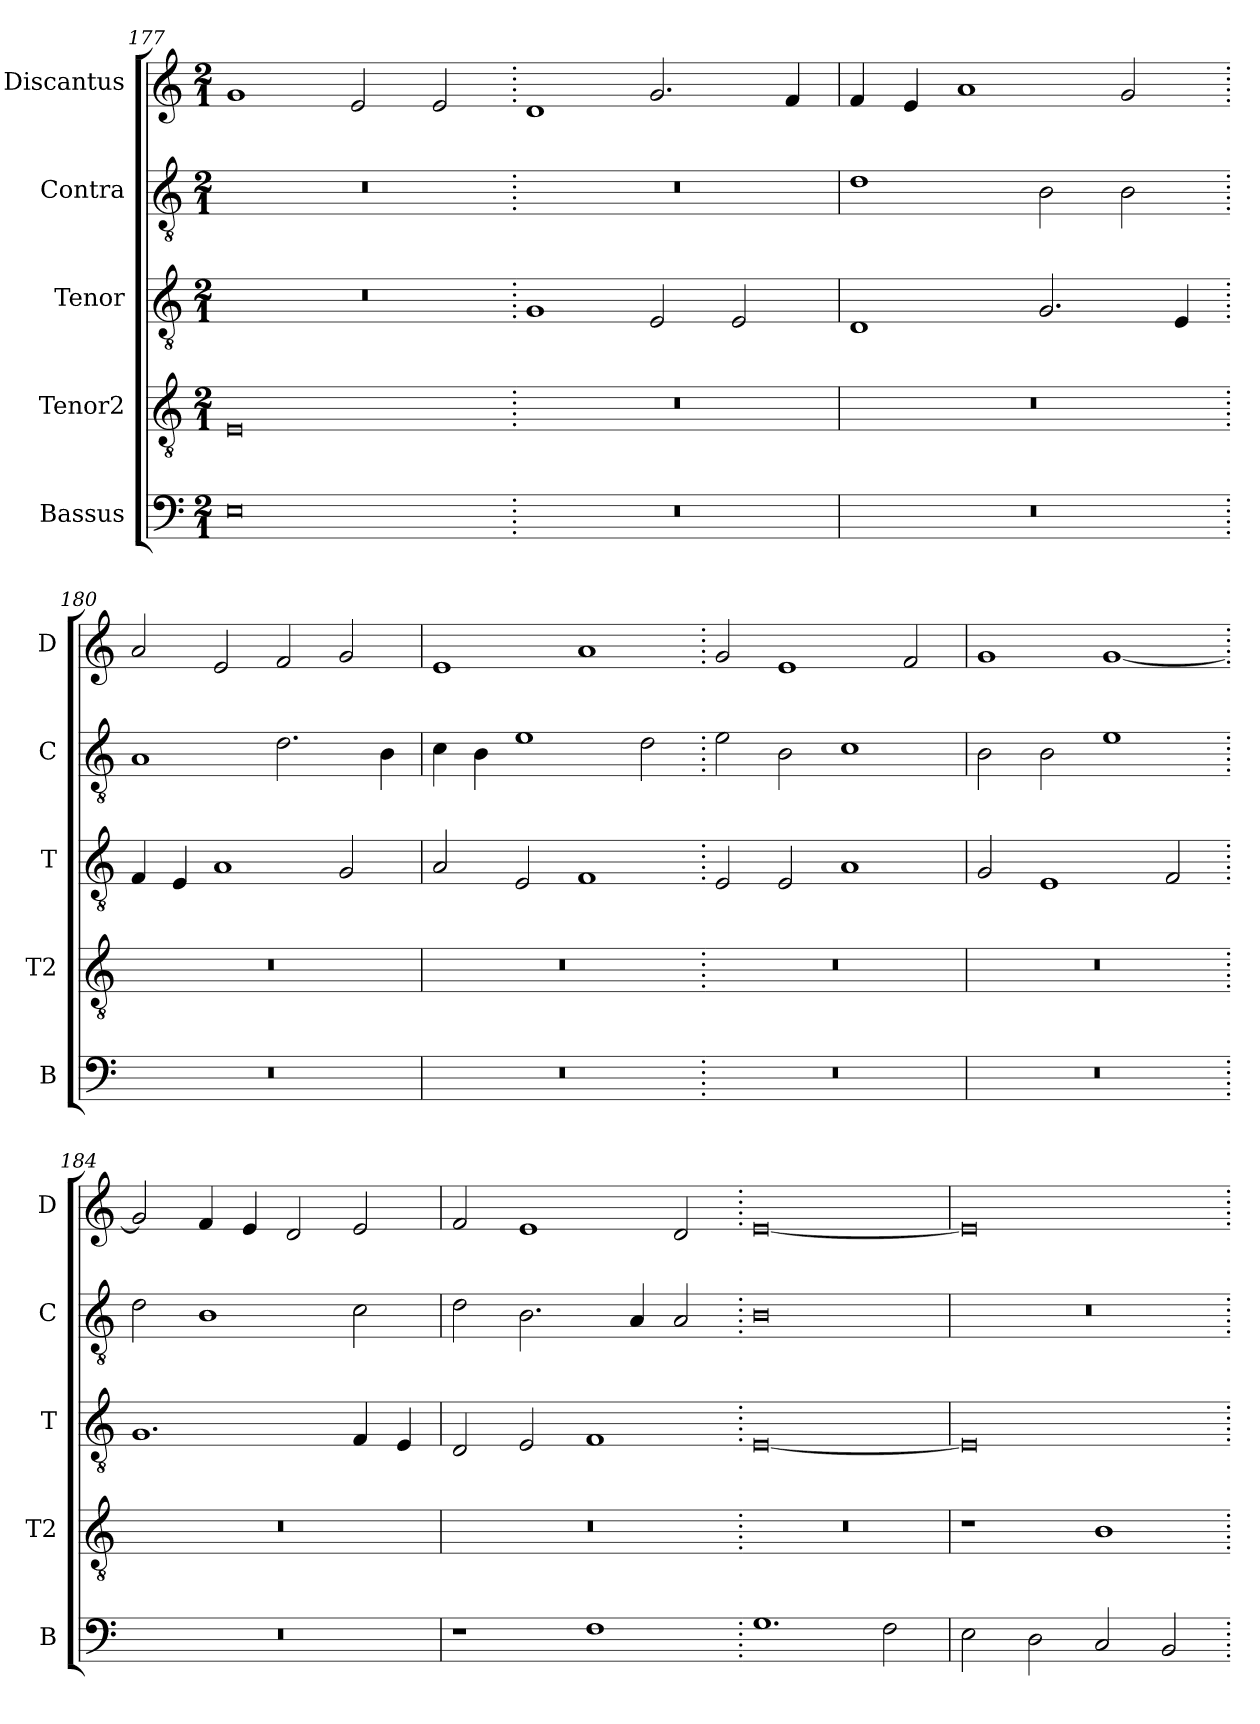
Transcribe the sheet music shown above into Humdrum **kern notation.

**kern	**kern	**kern	**kern	**kern
*part5	*part4	*part3	*part2	*part1
*staff5	*staff4	*staff3	*staff2	*staff1
*I"Bassus	*I"Tenor2	*I"Tenor	*I"Contra	*I"Discantus
*I'B	*I'T2	*I'T	*I'C	*I'D
*clefF4	*clefGv2	*clefGv2	*clefGv2	*clefG2
*k[]	*k[]	*k[]	*k[]	*k[]
*M2/1	*M2/1	*M2/1	*M2/1	*M2/1
=177	=177	=177	=177	=177
0E	0E	0r	0r	1g
.	.	.	.	2e/
.	.	.	.	2e/
=178.	=178.	=178.	=178.	=178.
0r	0r	1G	0r	1d
.	.	2E/	.	2.g/
.	.	2E/	.	.
.	.	.	.	4f/
=179	=179	=179	=179	=179
0r	0r	1D	1d	4f/
.	.	.	.	4e/
.	.	.	.	1a
.	.	2.G/	2B\	.
.	.	.	2B\	2g/
.	.	4E/	.	.
=180.	=180.	=180.	=180.	=180.
0r	0r	4F/	1A	2a/
.	.	4E/	.	.
.	.	1A	.	2e/
.	.	.	2.d\	2f/
.	.	2G/	.	2g/
.	.	.	4B\	.
=181	=181	=181	=181	=181
0r	0r	2A/	4c\	1e
.	.	.	4B\	.
.	.	2E/	1e	.
.	.	1F	.	1a
.	.	.	2d\	.
=182.	=182.	=182.	=182.	=182.
0r	0r	2E/	2e\	2g/
.	.	2E/	2B\	1e
.	.	1A	1c	.
.	.	.	.	2f/
=183	=183	=183	=183	=183
0r	0r	2G/	2B\	1g
.	.	1E	2B\	.
.	.	.	1e	[1g
.	.	2F/	.	.
=184.	=184.	=184.	=184.	=184.
0r	0r	1.G	2d\	2g/]
.	.	.	1B	4f/
.	.	.	.	4e/
.	.	.	.	2d/
.	.	4F/	2c\	2e/
.	.	4E/	.	.
=185	=185	=185	=185	=185
1r	0r	2D/	2d\	2f/
.	.	2E/	2.B\	1e
1F	.	1F	.	.
.	.	.	4A/	.
.	.	.	2A/	2d/
=186.	=186.	=186.	=186.	=186.
1.G	0r	[0E	0B	[0e
2F\	.	.	.	.
=187	=187	=187	=187	=187
2E\	1r	0E]	0r	0e]
2D\	.	.	.	.
2C/	1B	.	.	.
2BB/	.	.	.	.
=.	=.	=.	=.	=.
*-	*-	*-	*-	*-
